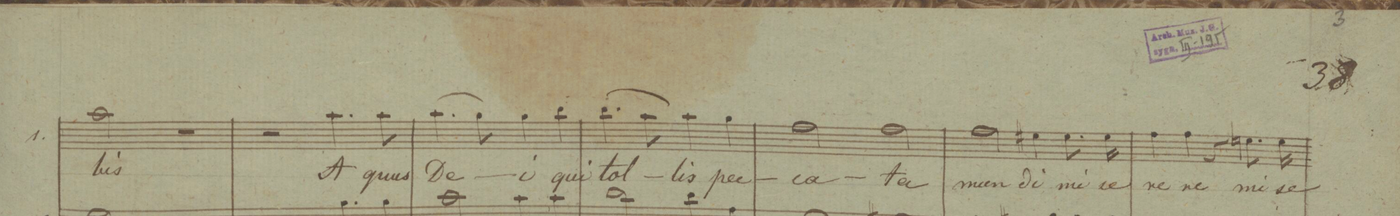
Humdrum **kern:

**kern	**text
*I"Canto	*
*clefC1	*
*k[b-]	*
*met(c)	*
*M4/4	*
2ff\	-bis
2r	.
=9	=9
2r	.
4.ff\	A-
8ff\	-gnus
=10	=10
(4.ff\	De-
8ee\)	.
4ee\	-i
4gg\	qui
=11	=11
(4.gg\	tol-
8ff\)	.
4ff\	-lis
4ee\	pec-
=12	=12
2dd\	-ca-
2dd\	-ta
=13	=13
2dd\	mun-
4cc#X\	-di
8.cc#\	mi-
16cc#\	-se-
=14	=14
4dd\	-re-
4dd\	-re
4r	.
8.ccn\	mi-
16cc\	-se-
=15	=15
*-	*-
